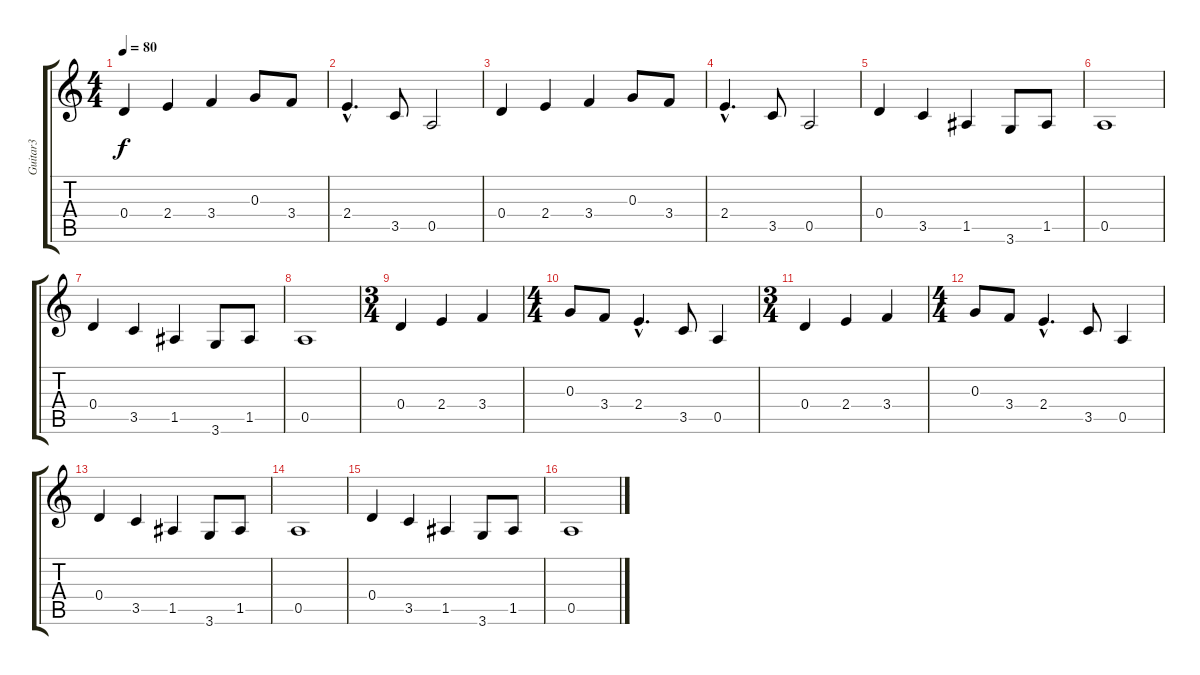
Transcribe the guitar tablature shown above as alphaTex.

\track ("Guitar3" "Guitar3") {instrument distortionguitar}
\staff {score tabs}
\tuning (E4 B3 G3 D3 A2 E2) {hide}
\ts (4 4)
\tempo 80
\clef g2
\ks c
0.4.4{dy f} 2.4.4 3.4.4 0.3.8 3.4.8 |
2.4{hac}.4{d} 3.5.8 0.5.2 |
0.4.4 2.4.4 3.4.4 0.3.8 3.4.8 |
2.4{hac}.4{d} 3.5.8 0.5.2 |
0.4.4 3.5.4 1.5.4 3.6.8 1.5.8 |
0.5.1 |
0.4.4 3.5.4 1.5.4 3.6.8 1.5.8 |
0.5.1 |
\ts (3 4)
0.4.4{volume 11} 2.4.4 3.4.4 |
\ts (4 4)
0.3.8 3.4.8 2.4{hac}.4{d} 3.5.8 0.5.4 |
\ts (3 4)
0.4.4{volume 11} 2.4.4 3.4.4 |
\ts (4 4)
0.3.8 3.4.8 2.4{hac}.4{d} 3.5.8 0.5.4 |
0.4.4 3.5.4 1.5.4 3.6.8 1.5.8 |
0.5.1 |
0.4.4 3.5.4 1.5.4 3.6.8 1.5.8 |
0.5.1
